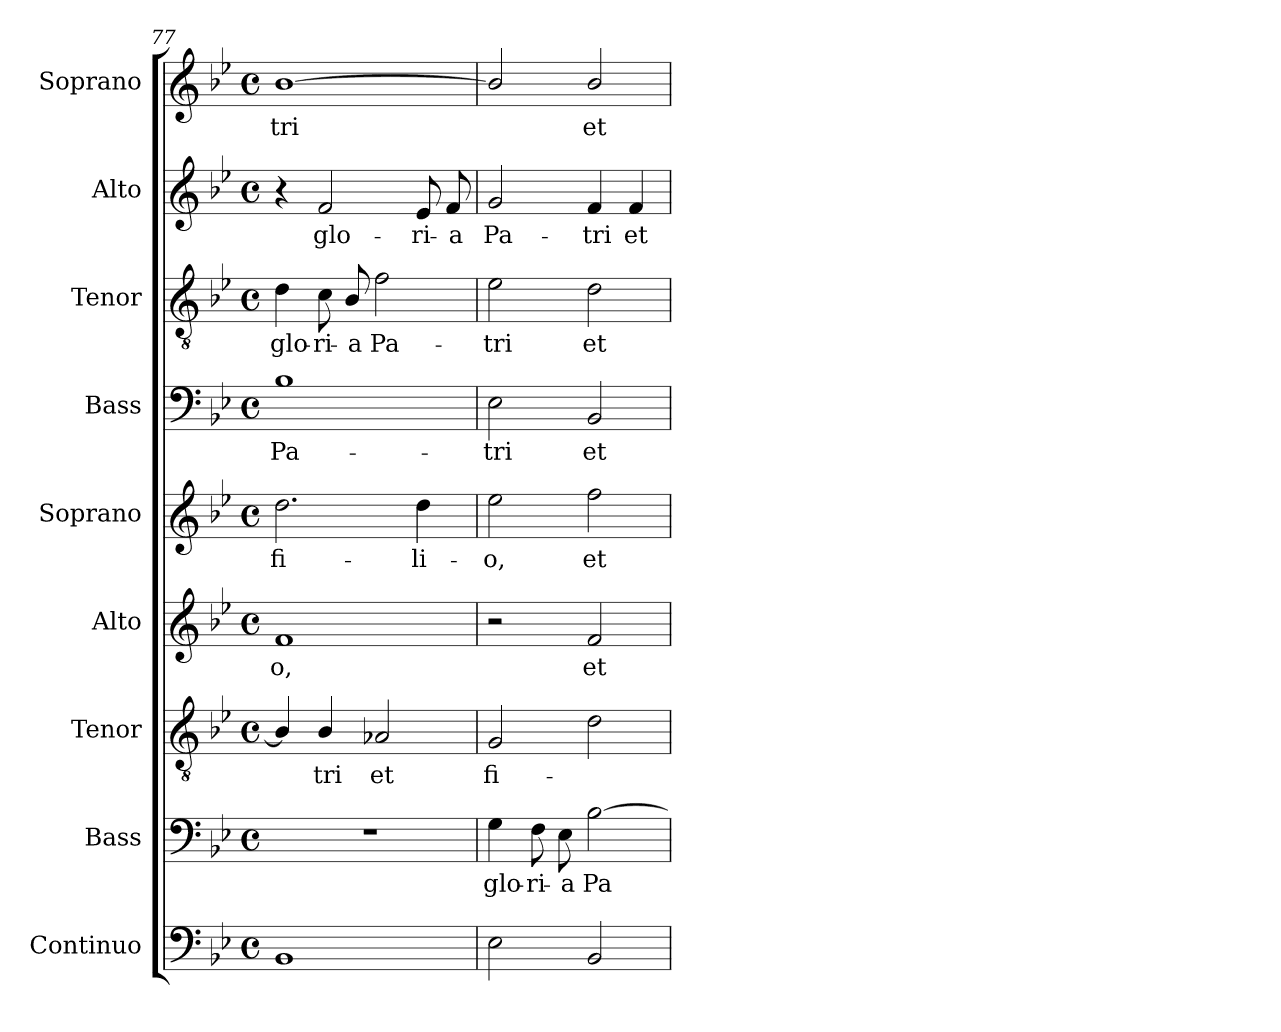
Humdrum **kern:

**kern	**kern	**text	**kern	**text	**kern	**text	**kern	**text	**kern	**text	**kern	**text	**kern	**text	**kern	**text
*part9	*part8	*part8	*part7	*part7	*part6	*part6	*part5	*part5	*part4	*part4	*part3	*part3	*part2	*part2	*part1	*part1
*staff9	*staff8	*staff8	*staff7	*staff7	*staff6	*staff6	*staff5	*staff5	*staff4	*staff4	*staff3	*staff3	*staff2	*staff2	*staff1	*staff1
*I"Continuo	*I"Bass	*	*I"Tenor	*	*I"Alto	*	*I"Soprano	*	*I"Bass	*	*I"Tenor	*	*I"Alto	*	*I"Soprano	*
*	*I'B.	*	*I'T.	*	*I'A.	*	*I'S.	*	*I'B.	*	*I'T.	*	*I'A.	*	*I'S.	*
*clefF4	*clefF4	*	*clefGv2	*	*clefG2	*	*clefG2	*	*clefF4	*	*clefGv2	*	*clefG2	*	*clefG2	*
*	*	*	*ITrd7c12	*	*	*	*	*	*	*	*ITrd7c12	*	*	*	*	*
*k[b-e-]	*k[b-e-]	*	*k[b-e-]	*	*k[b-e-]	*	*k[b-e-]	*	*k[b-e-]	*	*k[b-e-]	*	*k[b-e-]	*	*k[b-e-]	*
*B-:	*B-:	*	*B-:	*	*B-:	*	*B-:	*	*B-:	*	*B-:	*	*B-:	*	*B-:	*
*M4/4	*M4/4	*	*M4/4	*	*M4/4	*	*M4/4	*	*M4/4	*	*M4/4	*	*M4/4	*	*M4/4	*
*met(c)	*met(c)	*	*met(c)	*	*met(c)	*	*met(c)	*	*met(c)	*	*met(c)	*	*met(c)	*	*met(c)	*
=77	=77	=77	=77	=77	=77	=77	=77	=77	=77	=77	=77	=77	=77	=77	=77	=77
!	!	!	!	!	!	!LO:LY:b:color=#000000	!	!	!	!	!	!	!	!	!	!
!	!	!	!	!	!	!	!	!LO:LY:b:color=#000000	!	!	!	!	!	!	!	!
!	!	!	!	!	!	!	!	!	!	!LO:LY:b:color=#000000	!	!	!	!	!	!
!	!	!	!	!	!	!	!	!	!	!	!	!LO:LY:b:color=#000000	!	!	!	!
!	!	!	!	!	!	!	!	!	!	!	!	!	!	!	!	!LO:LY:b:color=#000000
1BB-i	1r	.	4BB-i/]	.	1fi	-o,	2.ddi\	fi-	1B-i	Pa-	4Di\	glo-	4r	.	[1b-i	-tri
!	!	!	!	!LO:LY:b:color=#000000	!	!	!	!	!	!	!	!	!	!	!	!
!	!	!	!	!	!	!	!	!	!	!	!	!LO:LY:b:color=#000000	!	!	!	!
!	!	!	!	!	!	!	!	!	!	!	!	!	!	!LO:LY:b:color=#000000	!	!
.	.	.	4BB-i/	-tri	.	.	.	.	.	.	8Ci\	-ri-	2fi/	glo-	.	.
!	!	!	!	!	!	!	!	!	!	!	!	!LO:LY:b:color=#000000	!	!	!	!
.	.	.	.	.	.	.	.	.	.	.	8BB-i/	-a	.	.	.	.
!	!	!	!	!LO:LY:b:color=#000000	!	!	!	!	!	!	!	!	!	!	!	!
!	!	!	!	!	!	!	!	!	!	!	!	!LO:LY:b:color=#000000	!	!	!	!
.	.	.	2AA-Xi/	et	.	.	.	.	.	.	2Fi\	Pa-	.	.	.	.
!	!	!	!	!	!	!	!	!LO:LY:b:color=#000000	!	!	!	!	!	!	!	!
!	!	!	!	!	!	!	!	!	!	!	!	!	!	!LO:LY:b:color=#000000	!	!
.	.	.	.	.	.	.	4ddi\	-li-	.	.	.	.	8e-i/	-ri-	.	.
!	!	!	!	!	!	!	!	!	!	!	!	!	!	!LO:LY:b:color=#000000	!	!
.	.	.	.	.	.	.	.	.	.	.	.	.	8fi/	-a	.	.
!!LO:LB:g=z
=78	=78	=78	=78	=78	=78	=78	=78	=78	=78	=78	=78	=78	=78	=78	=78	=78
!	!	!LO:LY:b:color=#000000	!	!	!	!	!	!	!	!	!	!	!	!	!	!
!	!	!	!	!LO:LY:b:color=#000000	!	!	!	!	!	!	!	!	!	!	!	!
!	!	!	!	!	!	!	!	!LO:LY:b:color=#000000	!	!	!	!	!	!	!	!
!	!	!	!	!	!	!	!	!	!	!LO:LY:b:color=#000000	!	!	!	!	!	!
!	!	!	!	!	!	!	!	!	!	!	!	!LO:LY:b:color=#000000	!	!	!	!
!	!	!	!	!	!	!	!	!	!	!	!	!	!	!LO:LY:b:color=#000000	!	!
2E-i\	4Gi\	glo-	2GGi/	fi-	2r	.	2ee-i\	-o,	2E-i\	-tri	2E-i\	-tri	2gi/	Pa-	2b-i/]	.
!	!	!LO:LY:b:color=#000000	!	!	!	!	!	!	!	!	!	!	!	!	!	!
.	8Fi\	-ri-	.	.	.	.	.	.	.	.	.	.	.	.	.	.
!	!	!LO:LY:b:color=#000000	!	!	!	!	!	!	!	!	!	!	!	!	!	!
.	8E-i\	-a	.	.	.	.	.	.	.	.	.	.	.	.	.	.
!	!	!LO:LY:b:color=#000000	!	!	!	!	!	!	!	!	!	!	!	!	!	!
!	!	!	!	!	!	!LO:LY:b:color=#000000	!	!	!	!	!	!	!	!	!	!
!	!	!	!	!	!	!	!	!LO:LY:b:color=#000000	!	!	!	!	!	!	!	!
!	!	!	!	!	!	!	!	!	!	!LO:LY:b:color=#000000	!	!	!	!	!	!
!	!	!	!	!	!	!	!	!	!	!	!	!LO:LY:b:color=#000000	!	!	!	!
!	!	!	!	!	!	!	!	!	!	!	!	!	!	!LO:LY:b:color=#000000	!	!
!	!	!	!	!	!	!	!	!	!	!	!	!	!	!	!	!LO:LY:b:color=#000000
2BB-i/	[2B-i\	Pa-	2Di\	.	2fi/	et	2ffi\	et	2BB-i/	et	2Di\	et	4fi/	-tri	2b-i/	et
!	!	!	!	!	!	!	!	!	!	!	!	!	!	!LO:LY:b:color=#000000	!	!
.	.	.	.	.	.	.	.	.	.	.	.	.	4fi/	et	.	.
=	=	=	=	=	=	=	=	=	=	=	=	=	=	=	=	=
*-	*-	*-	*-	*-	*-	*-	*-	*-	*-	*-	*-	*-	*-	*-	*-	*-
